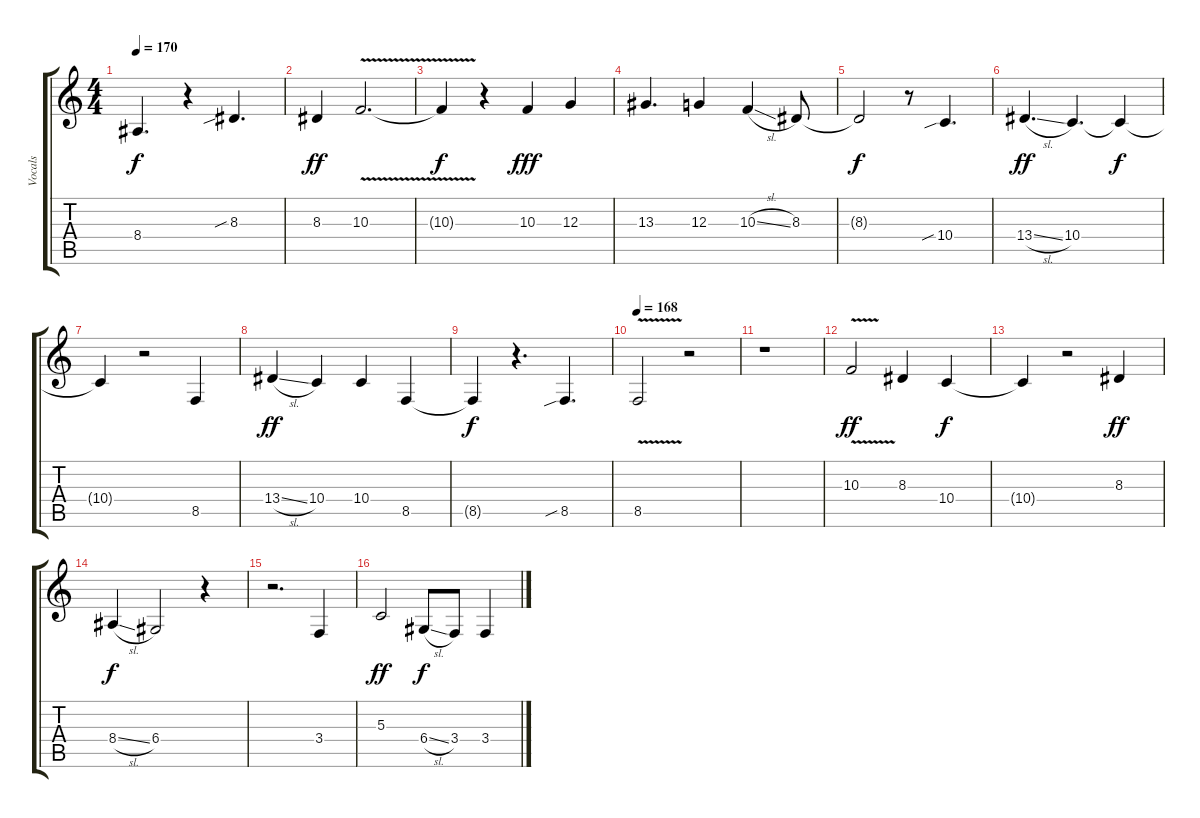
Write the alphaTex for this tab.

\track ("Vocals" "Vocals") {instrument synthvoice}
\staff {score tabs}
\tuning (E4 B3 G3 D3 A2 E2) {hide}
\ts (4 4)
\tempo 170
\clef g2
\ks c
8.4{t}.4{d dy f} r.4 8.3{sib}.4{d} |
8.3.4{dy ff} 10.3{v}.2{d} |
10.3{v t}.4{dy f} r.4 10.3.4{dy fff} 12.3.4 |
13.3.4{d} 12.3.4 10.3{sl}.4 8.3.8 |
8.3{t}.2{dy f} r.8 10.4{sib}.4{d} |
13.4{sl}.4{d dy ff} 10.4.4{d} 10.4{t}.4{dy f} |
10.4{t}.4 r.2 8.5.4 |
13.4{sl}.4{dy ff} 10.4.4 10.4.4 8.5.4 |
8.5{t}.4{dy f} r.4{d} 8.5{sib}.4{d} |
\tempo 168
8.5{v}.2 r.2 |
r.1 |
10.3{v}.2{dy ff} 8.3.4 10.4.4{dy f} |
10.4{t}.4 r.2 8.3.4{dy ff} |
8.4{sl}.4{dy f} 6.4.2 r.4 |
r.2{d} 3.4.4 |
5.3.2{dy ff} 6.4{sl}.8{dy f} 3.4.8 3.4.4
